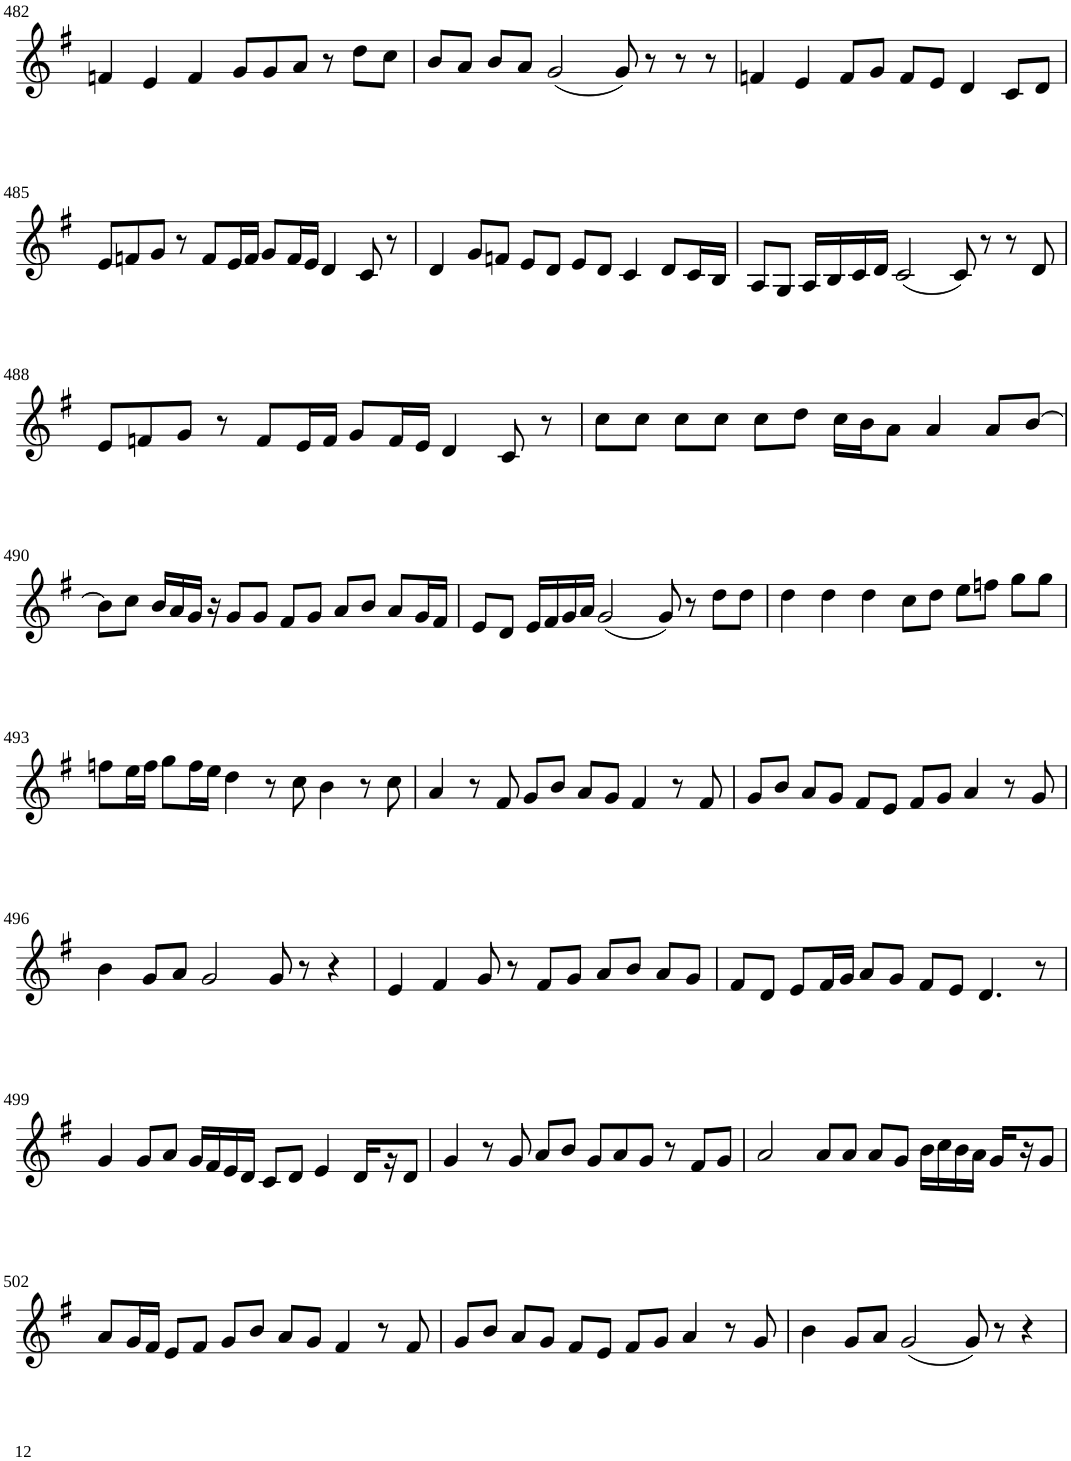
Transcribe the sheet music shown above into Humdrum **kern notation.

**kern
*part1
*staff1
*I"Violin
!!LO:PB:g=z
*clefG2
*k[f#]
*G:
*M6/4
=482
4fn/
4e/
4f/
8g/L
8g/
8a/J
8r
8dd\L
8cc\J
=483
8b/L
8a/J
8b/L
8a/J
(2g/
8g/)
8r
8r
8r
=484
4fn/
4e/
8f/L
8g/J
8f/L
8e/J
4d/
8c/L
8d/J
!!LO:LB:g=z
=485
8e/L
8fn/
8g/J
8r
8f/L
16e/L
16f/JJ
8g/L
16f/L
16e/JJ
4d/
8c/
8r
=486
4d/
8g/L
8fn/J
8e/L
8d/J
8e/L
8d/J
4c/
8d/L
16c/L
16B/JJ
=487
8A/L
8G/J
16A/LL
16B/
16c/
16d/JJ
(2c/
8c/)
8r
8r
8d/
!!LO:LB:g=z
=488
8e/L
8fn/
8g/J
8r
8f/L
16e/L
16f/JJ
8g/L
16f/L
16e/JJ
4d/
8c/
8r
=489
8cc\L
8cc\J
8cc\L
8cc\J
8cc\L
8dd\J
16cc\LL
16b\J
8a\J
4a/
8a/L
[8b/J
!!LO:LB:g=z
=490
8b\L]
8cc\J
16b/LL
16a/
16g/JJ
16r
8g/L
8g/J
8f#/L
8g/J
8a/L
8b/J
8a/L
16g/L
16f#/JJ
=491
8e/L
8d/J
16e/LL
16f#/
16g/
16a/JJ
(2g/
8g/)
8r
8dd\L
8dd\J
=492
4dd\
4dd\
4dd\
8cc\L
8dd\J
8ee\L
8ffn\J
8gg\L
8gg\J
!!LO:LB:g=z
=493
8ffn\L
16ee\L
16ff\JJ
8gg\L
16ff\L
16ee\JJ
4dd\
8r
8cc\
4b\
8r
8cc\
=494
4a/
8r
8f#/
8g/L
8b/J
8a/L
8g/J
4f#/
8r
8f#/
=495
8g/L
8b/J
8a/L
8g/J
8f#/L
8e/J
8f#/L
8g/J
4a/
8r
8g/
!!LO:LB:g=z
=496
4b\
8g/L
8a/J
2g/
8g/
8r
4r
=497
4e/
4f#/
8g/
8r
8f#/L
8g/J
8a/L
8b/J
8a/L
8g/J
=498
8f#/L
8d/J
8e/L
16f#/L
16g/JJ
8a/L
8g/J
8f#/L
8e/J
4.d/
8r
!!LO:LB:g=z
=499
4g/
8g/L
8a/J
16g/LL
16f#/
16e/
16d/JJ
8c/L
8d/J
4e/
16d/LL
16r
8d/J
=500
4g/
8r
8g/
8a/L
8b/J
8g/L
8a/
8g/J
8r
8f#/L
8g/J
=501
2a/
8a/L
8a/J
8a/L
8g/J
16b\LL
16cc\
16b\
16a\JJ
16g/LL
16r
8g/J
!!LO:LB:g=z
=502
8a/L
16g/L
16f#/JJ
8e/L
8f#/J
8g/L
8b/J
8a/L
8g/J
4f#/
8r
8f#/
=503
8g/L
8b/J
8a/L
8g/J
8f#/L
8e/J
8f#/L
8g/J
4a/
8r
8g/
=504
4b\
8g/L
8a/J
(2g/
8g/)
8r
4r
=
*-
